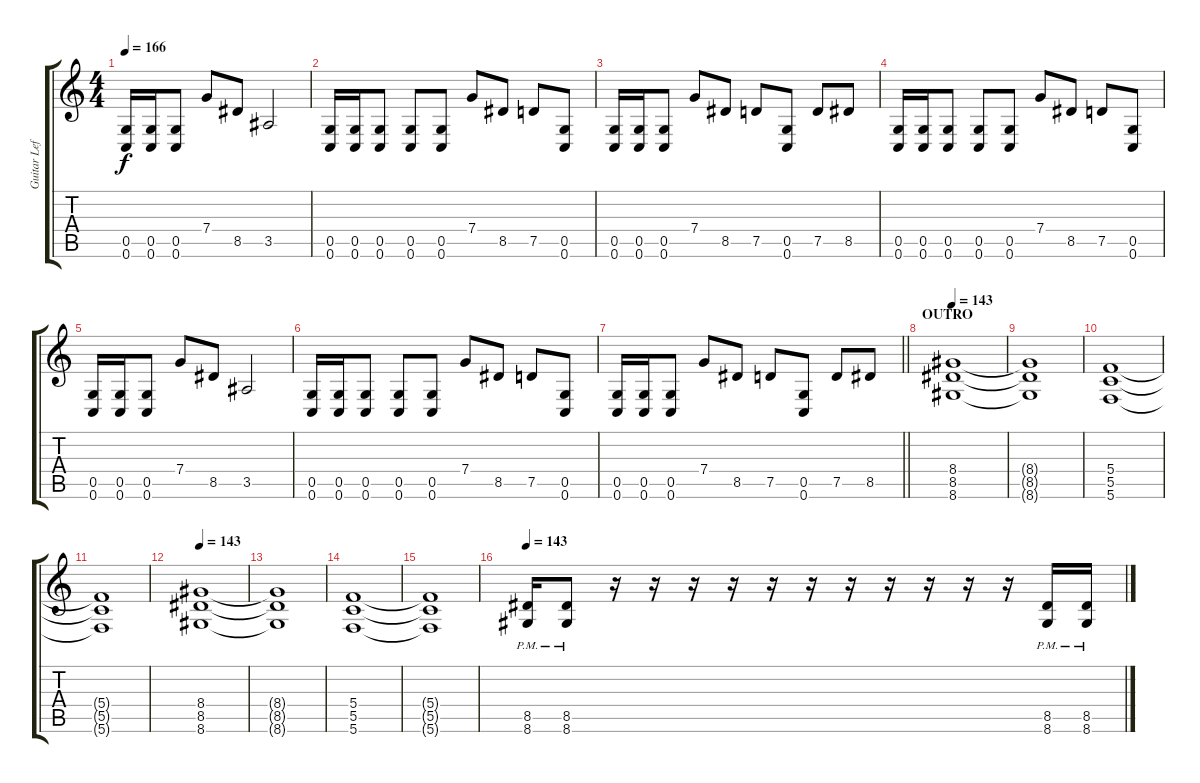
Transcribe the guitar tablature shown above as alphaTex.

\track ("Guitar Left" "Guitar Lef") {instrument distortionguitar}
\staff {score tabs}
\tuning (D4 A3 F3 C3 G2 C2) {hide}
\ts (4 4)
\tempo 166
\clef g2
\ks c
(0.5 0.6).16{dy f} (0.5 0.6).16 (0.5 0.6).8 7.4.8 8.5.8 3.5.2 |
(0.5 0.6).16 (0.5 0.6).16 (0.5 0.6).8 (0.5 0.6).8 (0.5 0.6).8 7.4.8 8.5.8 7.5.8 (0.5 0.6).8 |
(0.5 0.6).16 (0.5 0.6).16 (0.5 0.6).8 7.4.8 8.5.8 7.5.8 (0.5 0.6).8 7.5.8 8.5.8 |
(0.5 0.6).16 (0.5 0.6).16 (0.5 0.6).8 (0.5 0.6).8 (0.5 0.6).8 7.4.8 8.5.8 7.5.8 (0.5 0.6).8 |
(0.5 0.6).16 (0.5 0.6).16 (0.5 0.6).8 7.4.8 8.5.8 3.5.2 |
(0.5 0.6).16 (0.5 0.6).16 (0.5 0.6).8 (0.5 0.6).8 (0.5 0.6).8 7.4.8 8.5.8 7.5.8 (0.5 0.6).8 |
\barLineRight lightlight
(0.5 0.6).16 (0.5 0.6).16 (0.5 0.6).8 7.4.8 8.5.8 7.5.8 (0.5 0.6).8 7.5.8 8.5.8 |
\section ("" "OUTRO")
\tempo 143
(8.4 8.5 8.6).1 |
(8.4{t} 8.5{t} 8.6{t}).1 |
(5.4 5.5 5.6).1 |
(5.4{t} 5.5{t} 5.6{t}).1 |
\tempo 143
(8.4 8.5 8.6).1 |
(8.4{t} 8.5{t} 8.6{t}).1 |
(5.4 5.5 5.6).1 |
(5.4{t} 5.5{t} 5.6{t}).1 |
\tempo 143
(8.5{pm} 8.6{pm}).16 (8.5{pm} 8.6{pm}).8 r.16 r.16 r.16 r.16 r.16 r.16 r.16 r.16 r.16 r.16 r.16 (8.5{pm} 8.6{pm}).16 (8.5{pm} 8.6{pm}).16
